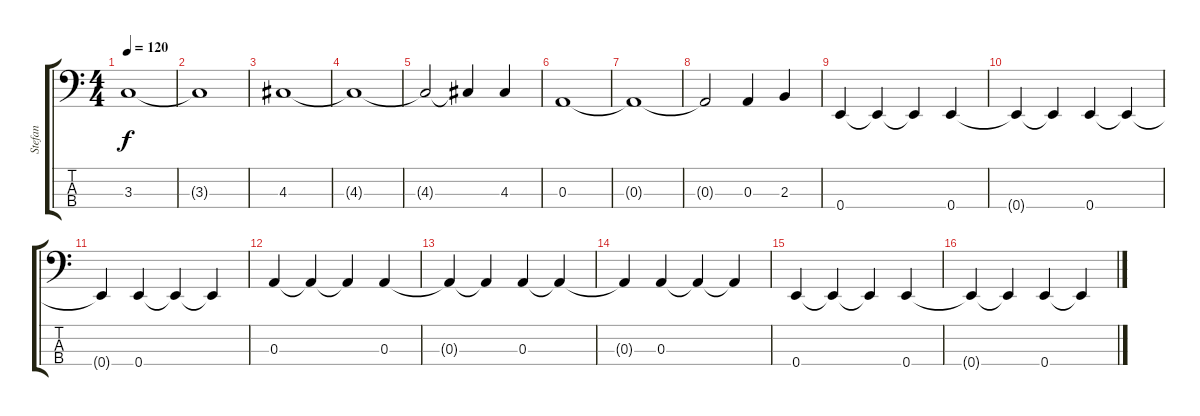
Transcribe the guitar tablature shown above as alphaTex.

\track ("Stefan" "Stefan") {instrument electricbassfinger}
\staff {score tabs}
\tuning (G2 D2 A1 E1) {hide}
\ts (4 4)
\tempo 120
\clef f4
\ks c
3.3{t}.1{dy f} |
3.3{t}.1 |
4.3.1 |
4.3{t}.1 |
4.3{t}.2 4.3{t}.4 4.3.4 |
0.3.1 |
0.3{t}.1 |
0.3{t}.2 0.3.4 2.3.4 |
0.4.4 0.4{t}.4 0.4{t}.4 0.4.4 |
0.4{t}.4 0.4{t}.4 0.4.4 0.4{t}.4 |
0.4{t}.4 0.4.4 0.4{t}.4 0.4{t}.4 |
0.3.4 0.3{t}.4 0.3{t}.4 0.3.4 |
0.3{t}.4 0.3{t}.4 0.3.4 0.3{t}.4 |
0.3{t}.4 0.3.4 0.3{t}.4 0.3{t}.4 |
0.4.4 0.4{t}.4 0.4{t}.4 0.4.4 |
0.4{t}.4 0.4{t}.4 0.4.4 0.4{t}.4
